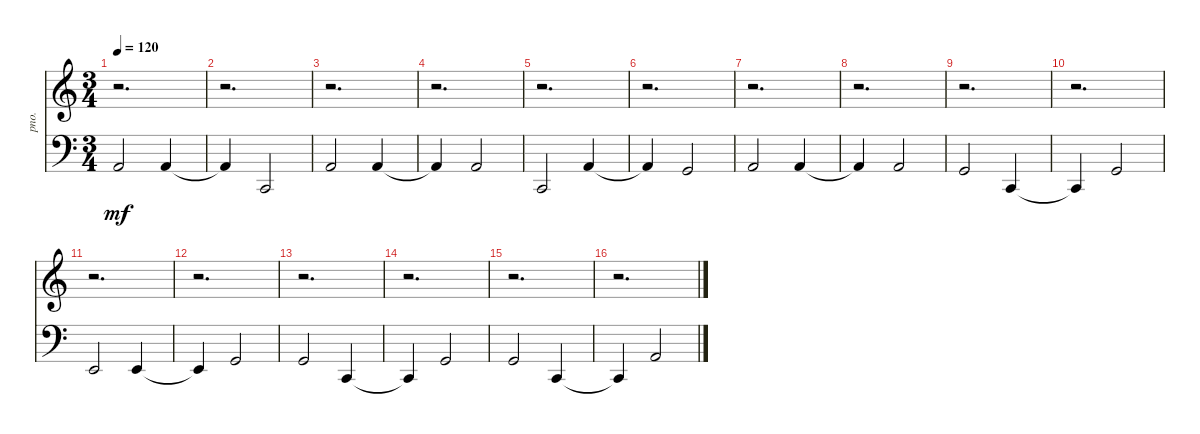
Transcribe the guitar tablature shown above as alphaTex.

\bracketExtendMode nobrackets
\track ("Acoustic Piano" "pno.") {instrument acousticgrandpiano}
\staff {score}
\tuning (E4 B3 G3 D3 A2 E2)
\ts (3 4)
\tempo 120
\clef g2
\ks aminor
r.2{d dy mf} |
r.2{d} |
r.2{d} |
r.2{d} |
r.2{d} |
r.2{d} |
r.2{d} |
r.2{d} |
r.2{d} |
r.2{d} |
r.2{d} |
r.2{d} |
r.2{d} |
r.2{d} |
r.2{d} |
r.2{d}
\staff {score}
\tuning (G2 D2 A1 E1 B0)
\clef f4
\ottava regular
\simile none
\ks aminor
2.1.2{dy mf} 2.1.4 |
2.1{t}.4 3.3.2 |
2.1.2 2.1.4 |
2.1{t}.4 2.1.2 |
3.3.2 2.1.4 |
2.1{t}.4 0.1.2 |
2.1.2 2.1.4 |
2.1{t}.4 2.1.2 |
0.1.2 3.3.4 |
3.3{t}.4 0.1.2 |
2.2.2 2.2.4 |
2.2{t}.4 0.1.2 |
0.1.2 3.3.4 |
3.3{t}.4 0.1.2 |
0.1.2 3.3.4 |
3.3{t}.4 2.1.2
